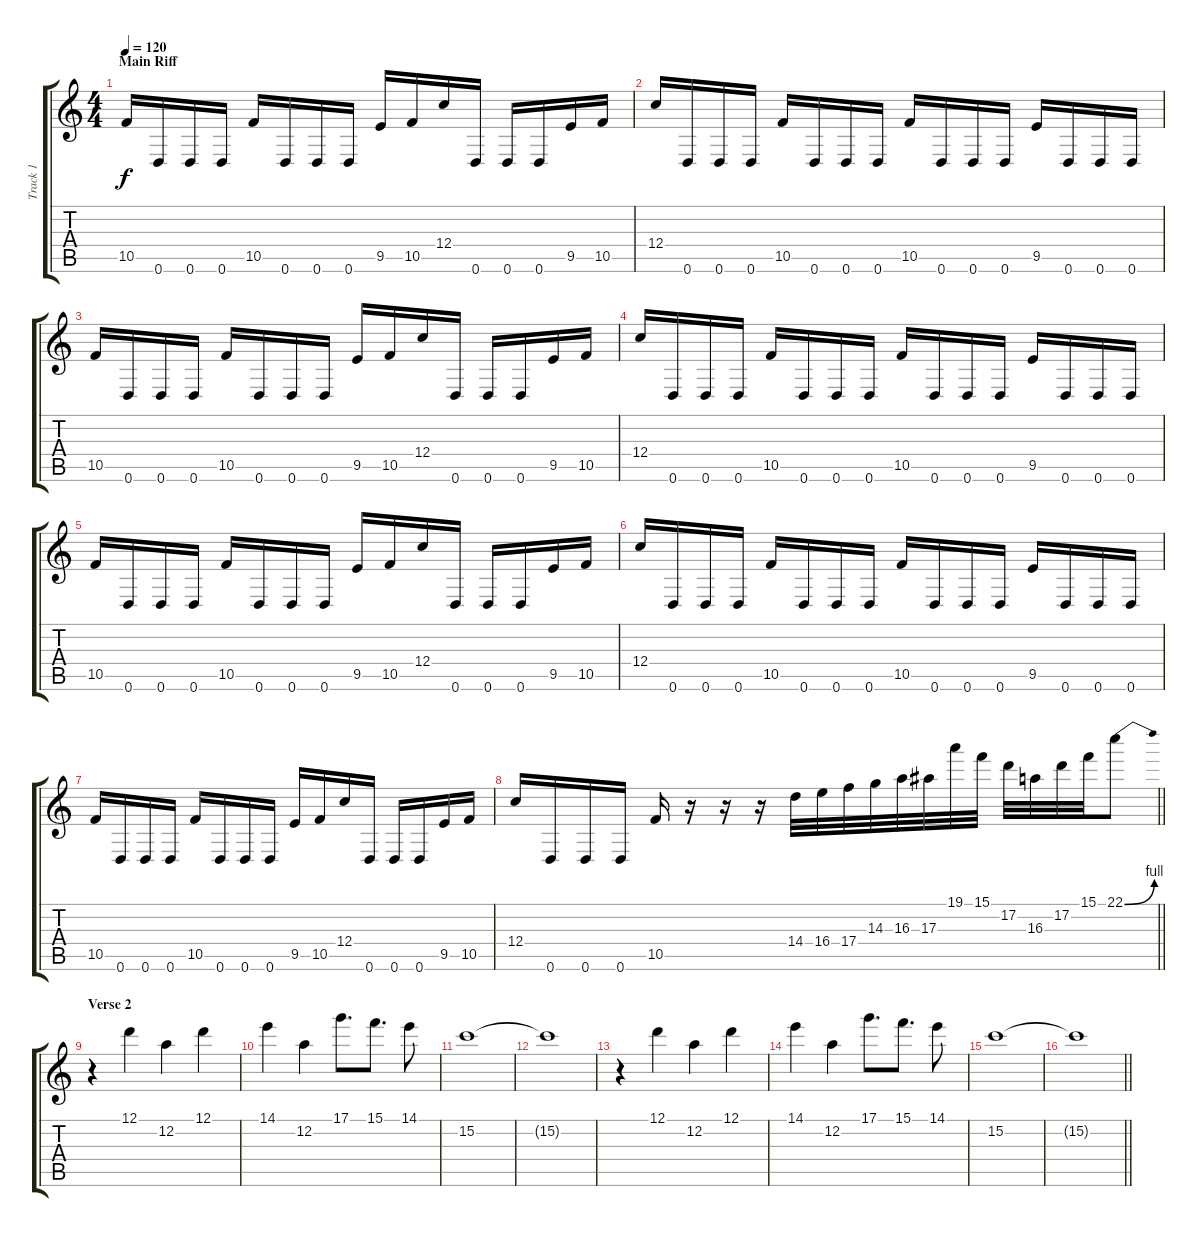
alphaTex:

\track ("Track 1" "Track 1") {instrument distortionguitar}
\staff {score tabs}
\tuning (D4 A3 F3 C3 G2 D2) {hide}
\ts (4 4)
\section ("" "Main Riff")
\tempo 120
\clef g2
\ks c
10.5.16{dy f} 0.6.16 0.6.16 0.6.16 10.5.16 0.6.16 0.6.16 0.6.16 9.5.16 10.5.16 12.4.16 0.6.16 0.6.16 0.6.16 9.5.16 10.5.16 |
12.4.16 0.6.16 0.6.16 0.6.16 10.5.16 0.6.16 0.6.16 0.6.16 10.5.16 0.6.16 0.6.16 0.6.16 9.5.16 0.6.16 0.6.16 0.6.16 |
10.5.16 0.6.16 0.6.16 0.6.16 10.5.16 0.6.16 0.6.16 0.6.16 9.5.16 10.5.16 12.4.16 0.6.16 0.6.16 0.6.16 9.5.16 10.5.16 |
12.4.16 0.6.16 0.6.16 0.6.16 10.5.16 0.6.16 0.6.16 0.6.16 10.5.16 0.6.16 0.6.16 0.6.16 9.5.16 0.6.16 0.6.16 0.6.16 |
10.5.16 0.6.16 0.6.16 0.6.16 10.5.16 0.6.16 0.6.16 0.6.16 9.5.16 10.5.16 12.4.16 0.6.16 0.6.16 0.6.16 9.5.16 10.5.16 |
12.4.16 0.6.16 0.6.16 0.6.16 10.5.16 0.6.16 0.6.16 0.6.16 10.5.16 0.6.16 0.6.16 0.6.16 9.5.16 0.6.16 0.6.16 0.6.16 |
10.5.16 0.6.16 0.6.16 0.6.16 10.5.16 0.6.16 0.6.16 0.6.16 9.5.16 10.5.16 12.4.16 0.6.16 0.6.16 0.6.16 9.5.16 10.5.16 |
\barLineRight lightlight
12.4.16 0.6.16 0.6.16 0.6.16 10.5.16 r.16 r.16 r.16 14.4.32 16.4.32 17.4.32 14.3.32 16.3.32 17.3.32 19.1.32 15.1.32 17.2.32 16.3.32 17.2.32 15.1.32 22.1{be (bend 0 0 60 4)}.8 |
\section ("" "Verse 2")
r.4 12.1.4 12.2.4 12.1.4 |
14.1.4 12.2.4 17.1.8{d} 15.1.8{d} 14.1.8 |
15.2.1 |
15.2{t}.1 |
r.4 12.1.4 12.2.4 12.1.4 |
14.1.4 12.2.4 17.1.8{d} 15.1.8{d} 14.1.8 |
15.2.1 |
\barLineRight lightlight
15.2{t}.1
